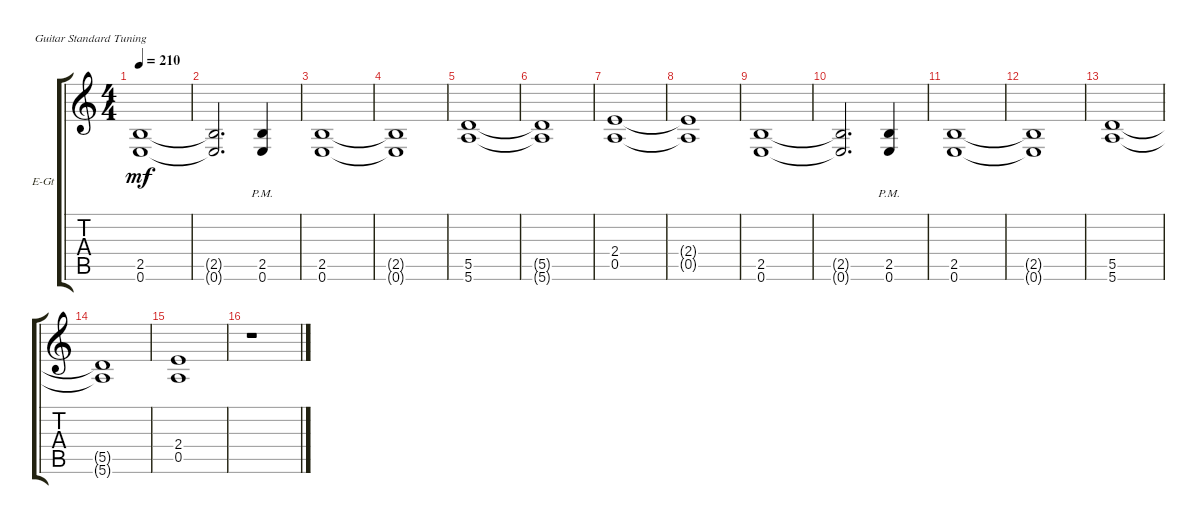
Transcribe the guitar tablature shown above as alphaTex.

\bracketExtendMode groupsimilarinstruments
\firstSystemTrackNameOrientation horizontal
\otherSystemsTrackNameOrientation horizontal
\track ("right" "E-Gt") {instrument distortionguitar}
\staff {score tabs}
\tuning (E4 B3 G3 D3 A2 E2)
\ts (4 4)
\tempo 210
\clef g2
\ks c
(0.6 2.5).1{dy mf instrument distortionguitar} |
(0.6{t} 2.5{t}).2{d} (0.6{pm} 2.5{pm}).4 |
(0.6 2.5).1 |
(0.6{t} 2.5{t}).1 |
(5.5 5.6).1 |
(5.5{t} 5.6{t}).1 |
(0.5 2.4).1 |
(2.4{t} 0.5{t}).1 |
(0.6 2.5).1 |
(0.6{t} 2.5{t}).2{d} (0.6{pm} 2.5{pm}).4 |
(0.6 2.5).1 |
(0.6{t} 2.5{t}).1 |
(5.5 5.6).1 |
(5.5{t} 5.6{t}).1 |
(0.5 2.4).1 |
r.1
